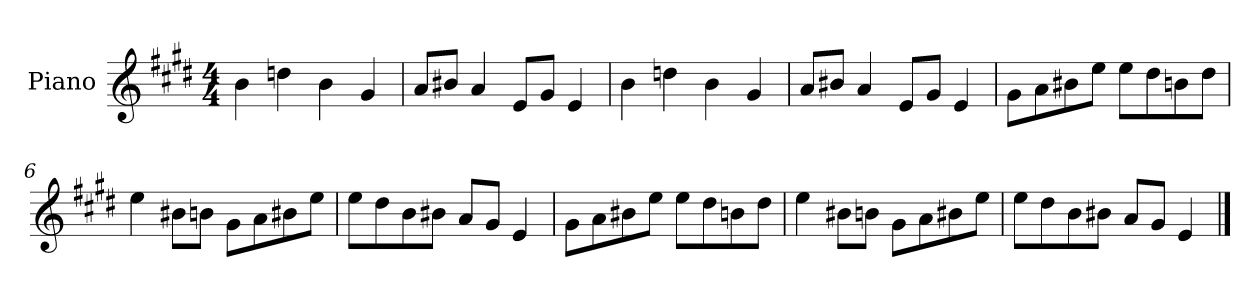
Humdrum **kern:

**kern
*part1
*staff1
*I"Piano
*I'P-no
*clefG2
*k[f#c#g#d#]
*M4/4
*MM90
=1
4b\
4ddn\
4b\
4g#/
=2
8a/L
8b#X/J
4a/
8e/L
8g#/J
4e/
=3
4b\
4ddn\
4b\
4g#/
=4
8a/L
8b#X/J
4a/
8e/L
8g#/J
4e/
=5
8g#\L
8a\
8b#X\
8ee\J
8ee\L
8dd#\
8bn\
8dd#\J
!!LO:LB:g=z
=6
4ee\
8b#X\L
8bn\J
8g#\L
8a\
8b#X\
8ee\J
=7
8ee\L
8dd#\
8b\
8b#X\J
8a/L
8g#/J
4e/
=8
8g#\L
8a\
8b#X\
8ee\J
8ee\L
8dd#\
8bn\
8dd#\J
=9
4ee\
8b#X\L
8bn\J
8g#\L
8a\
8b#X\
8ee\J
!!LO:LB:g=z
=10
8ee\L
8dd#\
8b\
8b#X\J
8a/L
8g#/J
4e/
==
*-
